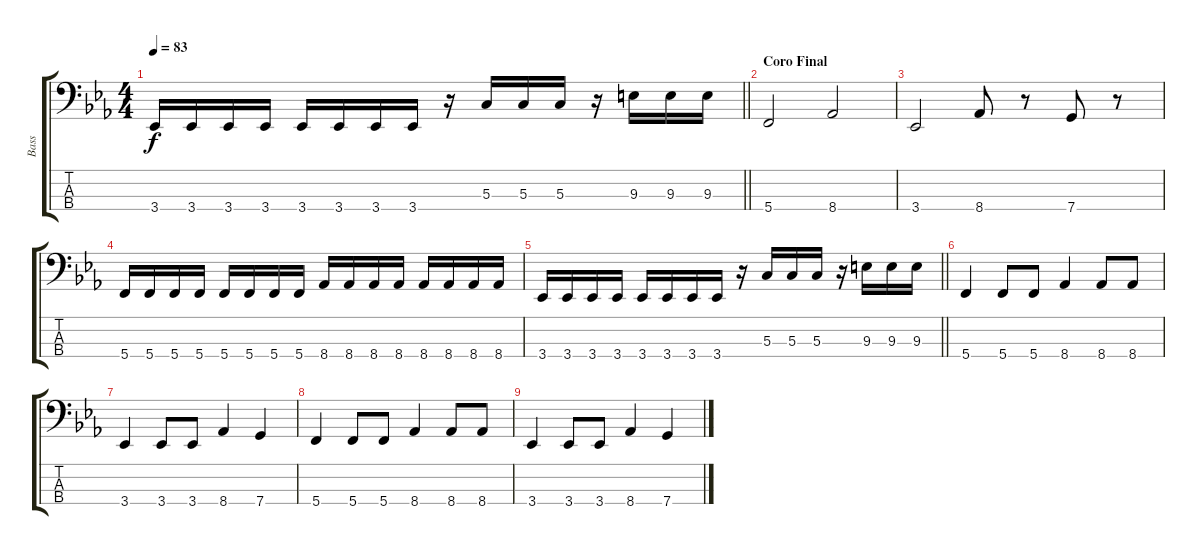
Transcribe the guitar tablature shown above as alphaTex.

\track ("Bass" "Bass") {instrument electricbasspick}
\staff {score tabs}
\tuning (F2 C2 G1 C1) {hide}
\ts (4 4)
\tempo 83
\clef f4
\barLineRight lightlight
\ks eb
3.4.16{dy f} 3.4.16 3.4.16 3.4.16 3.4.16 3.4.16 3.4.16 3.4.16 r.16 5.3.16 5.3.16 5.3.16 r.16 9.3.16 9.3.16 9.3.16 |
\section ("" "Coro Final")
5.4.2 8.4.2 |
3.4.2 8.4.8 r.8 7.4.8 r.8 |
5.4.16 5.4.16 5.4.16 5.4.16 5.4.16 5.4.16 5.4.16 5.4.16 8.4.16 8.4.16 8.4.16 8.4.16 8.4.16 8.4.16 8.4.16 8.4.16 |
\barLineRight lightlight
3.4.16 3.4.16 3.4.16 3.4.16 3.4.16 3.4.16 3.4.16 3.4.16 r.16 5.3.16 5.3.16 5.3.16 r.16 9.3.16 9.3.16 9.3.16 |
5.4.4 5.4.8 5.4.8 8.4.4 8.4.8 8.4.8 |
3.4.4 3.4.8 3.4.8 8.4.4 7.4.4 |
5.4.4 5.4.8 5.4.8 8.4.4 8.4.8 8.4.8 |
3.4.4 3.4.8 3.4.8 8.4.4 7.4.4
